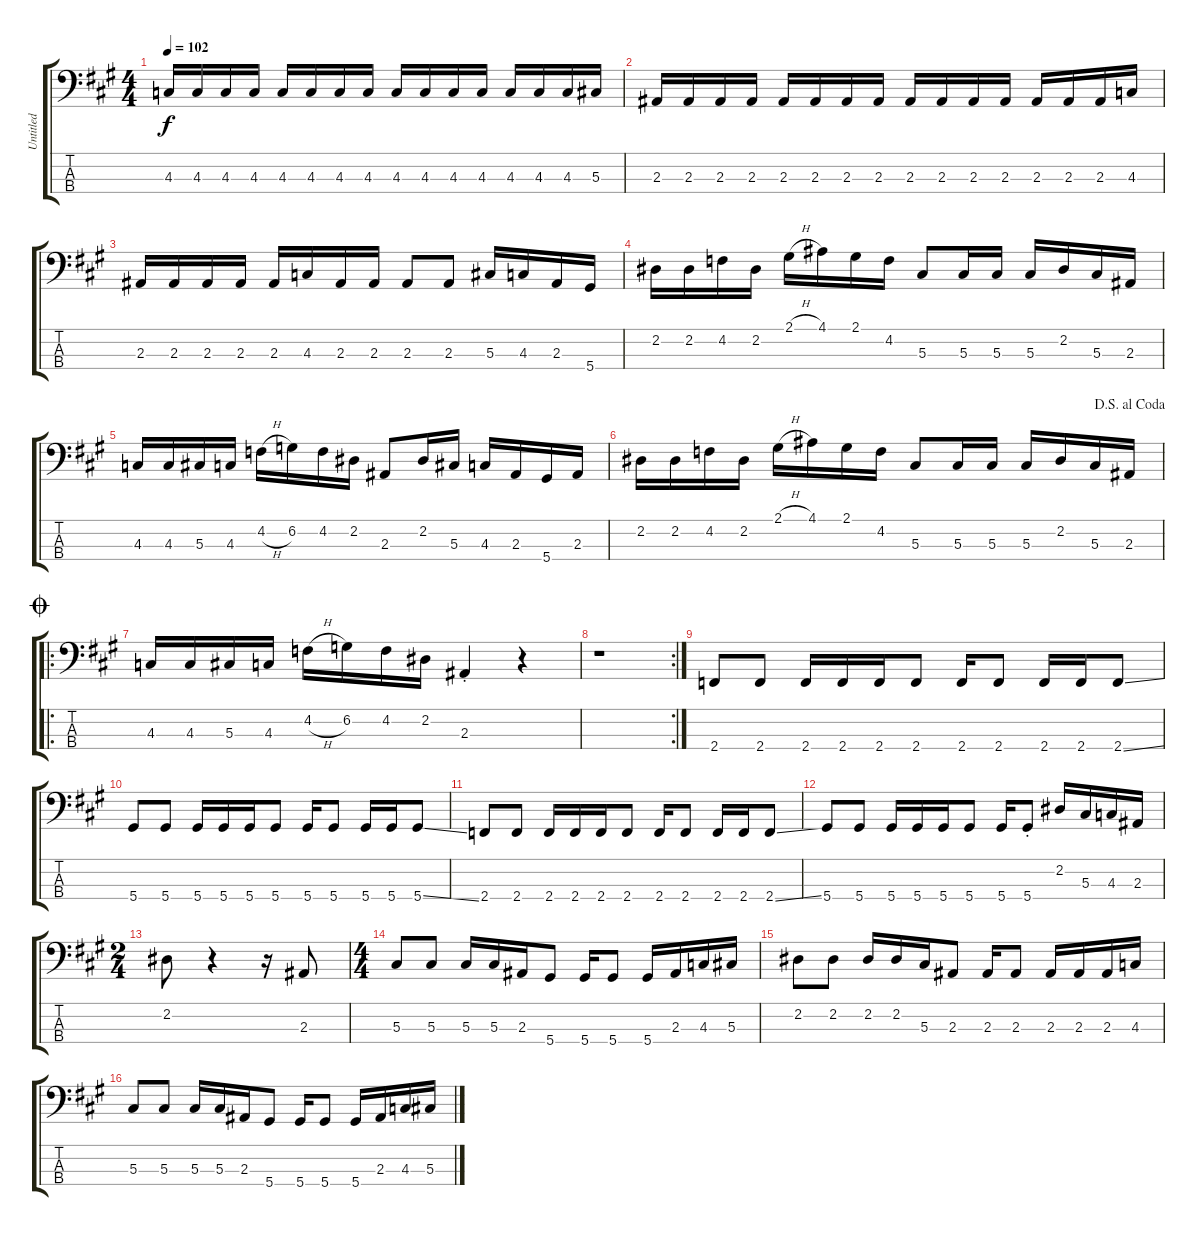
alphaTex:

\track ("Untitled" "Untitled") {instrument electricbassfinger}
\staff {score tabs}
\tuning (Gb2 Db2 Ab1 Eb1) {hide}
\ts (4 4)
\tempo 102
\clef f4
\ks a
4.3.16{dy f} 4.3.16 4.3.16 4.3.16 4.3.16 4.3.16 4.3.16 4.3.16 4.3.16 4.3.16 4.3.16 4.3.16 4.3.16 4.3.16 4.3.16 5.3.16 |
2.3.16 2.3.16 2.3.16 2.3.16 2.3.16 2.3.16 2.3.16 2.3.16 2.3.16 2.3.16 2.3.16 2.3.16 2.3.16 2.3.16 2.3.16 4.3.16 |
2.3.16 2.3.16 2.3.16 2.3.16 2.3.16 4.3.16 2.3.16 2.3.16 2.3.8 2.3.8 5.3.16 4.3.16 2.3.16 5.4.16 |
2.2.16 2.2.16 4.2.16 2.2.16 2.1{h}.16 4.1.16 2.1.16 4.2.16 5.3.8 5.3.16 5.3.16 5.3.16 2.2.16 5.3.16 2.3.16 |
4.3.16 4.3.16 5.3.16 4.3.16 4.2{h}.16 6.2.16 4.2.16 2.2.16 2.3.8 2.2.16 5.3.16 4.3.16 2.3.16 5.4.16 2.3.16 |
\jump dalsegnoalcoda
2.2.16 2.2.16 4.2.16 2.2.16 2.1{h}.16 4.1.16 2.1.16 4.2.16 5.3.8 5.3.16 5.3.16 5.3.16 2.2.16 5.3.16 2.3.16 |
\ro
\jump coda
4.3.16 4.3.16 5.3.16 4.3.16 4.2{h}.16 6.2.16 4.2.16 2.2.16 2.3{st}.4 r.4 |
\rc 2
r.1 |
2.4.8 2.4.8 2.4.16 2.4.16 2.4.16 2.4.8 2.4.16 2.4.8 2.4.16 2.4.16 2.4{ss}.8 |
5.4.8 5.4.8 5.4.16 5.4.16 5.4.16 5.4.8 5.4.16 5.4.8 5.4.16 5.4.16 5.4{ss}.8 |
2.4.8 2.4.8 2.4.16 2.4.16 2.4.16 2.4.8 2.4.16 2.4.8 2.4.16 2.4.16 2.4{ss}.8 |
5.4.8 5.4.8 5.4.16 5.4.16 5.4.16 5.4.8 5.4.16 5.4{st}.8 2.2.16 5.3.16 4.3.16 2.3.16 |
\ts (2 4)
2.2.8 r.4 r.16 2.3.8 |
\ts (4 4)
5.3.8 5.3.8 5.3.16 5.3.16 2.3.16 5.4.8 5.4.16 5.4.8 5.4.16 2.3.16 4.3.16 5.3.16 |
2.2.8 2.2.8 2.2.16 2.2.16 5.3.16 2.3.8 2.3.16 2.3.8 2.3.16 2.3.16 2.3.16 4.3.16 |
5.3.8 5.3.8 5.3.16 5.3.16 2.3.16 5.4.8 5.4.16 5.4.8 5.4.16 2.3.16 4.3.16 5.3.16
